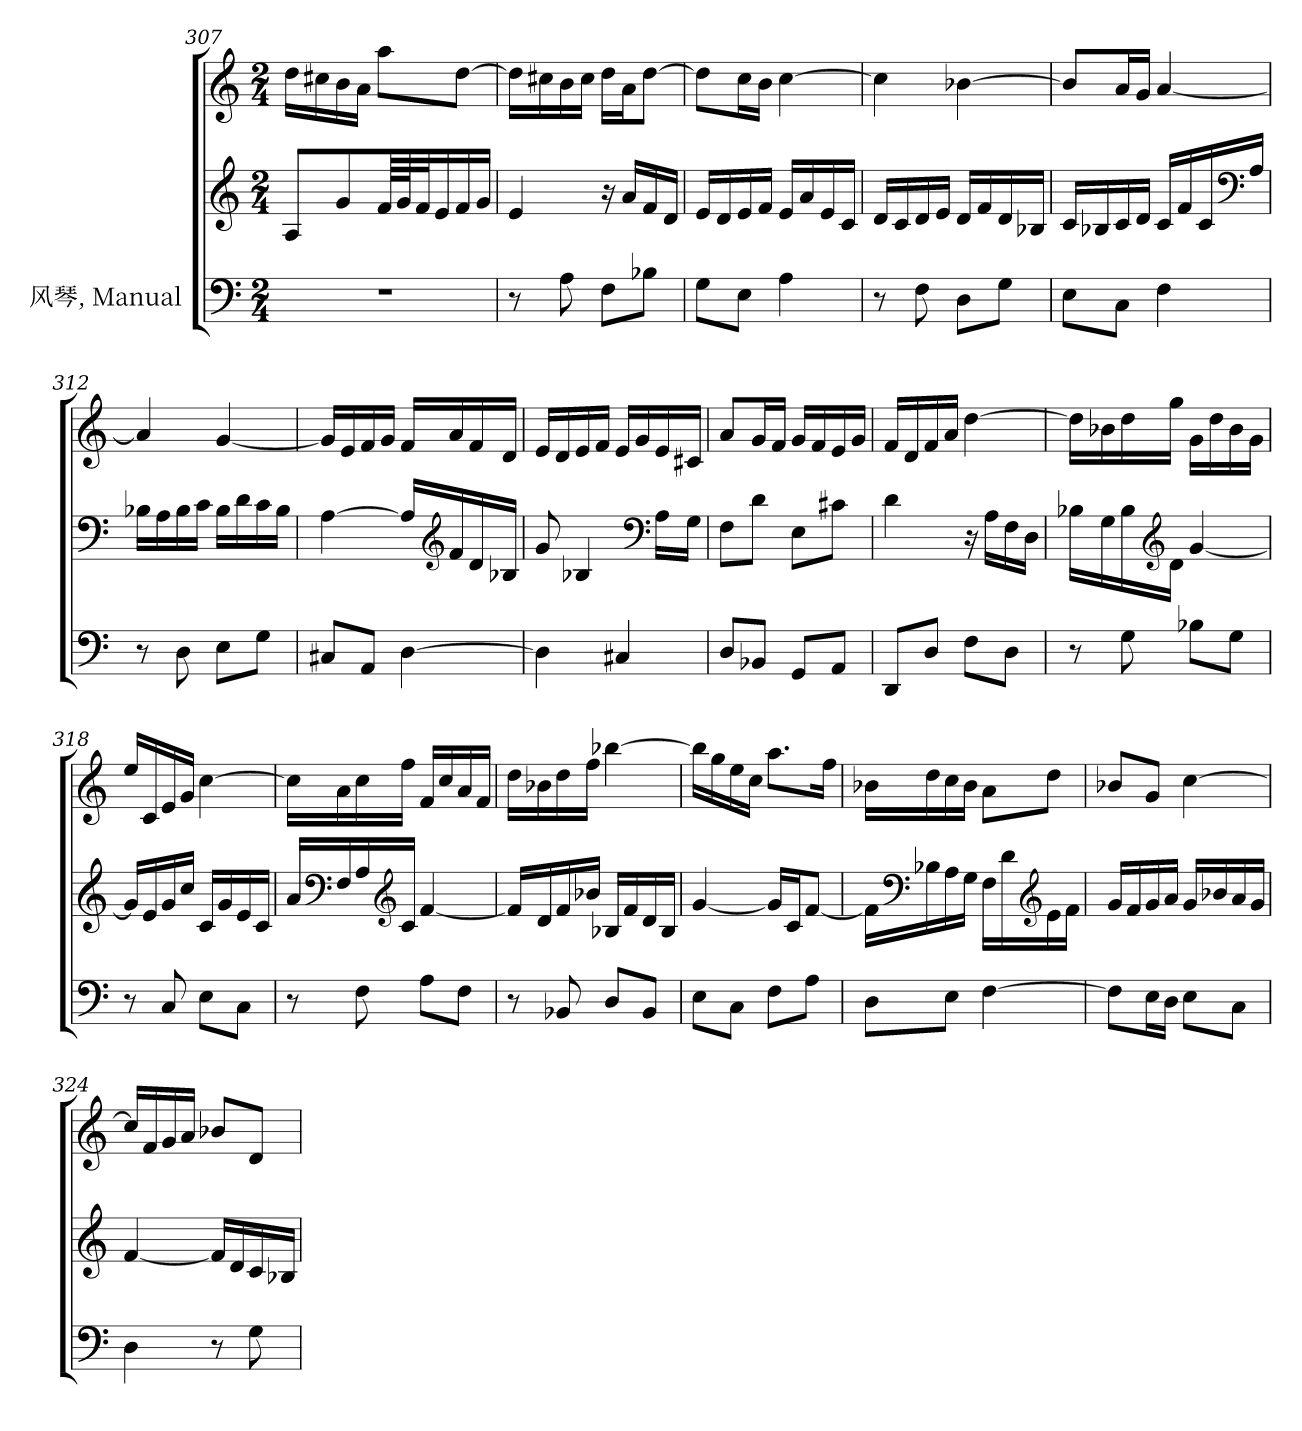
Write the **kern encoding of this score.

**kern	**kern	**kern
*part1	*part1	*part1
*staff3	*staff2	*staff1
*I"风琴, Manual	*	*
*clefF4	*clefG2	*clefG2
*k[]	*k[]	*k[]
*M2/4	*M2/4	*M2/4
=307	=307	=307
2r	8A/L	16dd\LL
.	.	16cc#X\
.	8g/	16b\
.	.	16a\JJ
.	64f/LLL	8aa\L
.	64g/J	.
.	32f/J	.
.	16e/	.
.	16f/	[8dd\J
.	16g/JJ	.
=308	=308	=308
8r	4e/	16dd\LL]
.	.	16cc#X\
8A\	.	16b\
.	.	16cc#\JJ
8F\L	16r	16dd\LL
.	16a/LL	16a\J
8B-X\J	16f/	[8dd\J
.	16d/JJ	.
!!LO:LB:g=z
=309	=309	=309
8G\L	16e/LL	8dd\L]
.	16d/	.
8E\J	16e/	16cc\L
.	16f/JJ	16b\JJ
4A\	16e/LL	[4cc\
.	16a/	.
.	16e/	.
.	16c/JJ	.
=310	=310	=310
8r	16d/LL	4cc\]
.	16c/	.
8F\	16d/	.
.	16e/JJ	.
8D\L	16d/LL	[4b-X\
.	16f/	.
8G\J	16d/	.
.	16B-X/JJ	.
=311	=311	=311
8E\L	16c/LL	8b-/L]
.	16B-X/	.
8C\J	16c/	16a/L
.	16d/JJ	16g/JJ
4F\	16c/LL	[4a/
.	16f/	.
.	16c/	.
*	*clefF4	*
.	16A/JJ	.
=312	=312	=312
8r	16B-X\LL	4a/]
.	16A\	.
8D\	16B-\	.
.	16c\JJ	.
8E\L	16B-\LL	[4g/
.	16d\	.
8G\J	16c\	.
.	16B-\JJ	.
!!LO:PB:g=z
=313	=313	=313
8C#X/L	[4A\	16g/LL]
.	.	16e/
8AA/J	.	16f/
.	.	16g/JJ
[4D\	16A/LL]	16f/LL
*	*clefG2	*
.	16f/	16a/
.	16d/	16f/
.	16B-X/JJ	16d/JJ
=314	=314	=314
4D\]	8g/	16e/LL
.	.	16d/
.	4B-X/	16e/
.	.	16f/JJ
4C#X/	.	16e/LL
.	.	16g/
*	*clefF4	*
.	16A\LL	16e/
.	16G\JJ	16c#X/JJ
=315	=315	=315
8D/L	8F\L	8a/L
8BB-X/J	8d\J	16g/L
.	.	16f/JJ
8GG/L	8E\L	16g/LL
.	.	16f/
8AA/J	8c#X\J	16e/
.	.	16g/JJ
=316	=316	=316
8DD/L	4d\	16f/LL
.	.	16d/
8D/J	.	16f/
.	.	16a/JJ
8F\L	16r	[4dd\
.	16A\LL	.
8D\J	16F\	.
.	16D\JJ	.
!!LO:LB:g=z
=317	=317	=317
8r	16B-X\LL	16dd\LL]
.	16G\	16b-X\
8G\	16B-\	16dd\
*	*clefG2	*
.	16d\JJ	16gg\JJ
8B-X\L	[4g/	16g\LL
.	.	16dd\
8G\J	.	16b-\
.	.	16g\JJ
=318	=318	=318
8r	16g/LL]	16ee/LL
.	16e/	16c/
8C/	16g/	16e/
.	16cc/JJ	16g/JJ
8E\L	16c/LL	[4cc\
.	16g/	.
8C\J	16e/	.
.	16c/JJ	.
=319	=319	=319
8r	16a/LL	16cc\LL]
*	*clefF4	*
.	16F/	16a\
8F\	16A/	16cc\
*	*clefG2	*
.	16c/JJ	16ff\JJ
8A\L	[4f/	16f/LL
.	.	16cc/
8F\J	.	16a/
.	.	16f/JJ
=320	=320	=320
8r	16f/LL]	16dd\LL
.	16d/	16b-X\
8BB-X/	16f/	16dd\
.	16b-X/JJ	16ff\JJ
8D/L	16B-X/LL	[4bb-X\
.	16f/	.
8BB-/J	16d/	.
.	16B-/JJ	.
!!LO:LB:g=z
=321	=321	=321
8E\L	[4g/	16bb-\LL]
.	.	16gg\
8C\J	.	16ee\
.	.	16cc\JJ
8F\L	16g/LL]	8.aa\L
.	16c/J	.
8A\J	[8f/J	.
.	.	16ff\Jk
=322	=322	=322
8D\L	16f\LL]	16b-X\LL
*	*clefF4	*
.	16B-X\	16dd\
8E\J	16A\	16cc\
.	16G\JJ	16b-\JJ
[4F\	16F\LL	8a\L
.	16d\	.
*	*clefG2	*
.	16e\	8dd\J
.	16f\JJ	.
=323	=323	=323
8F\L]	16g/LL	8b-X/L
.	16f/	.
16E\L	16g/	8g/J
16D\JJ	16a/JJ	.
8E\L	16g/LL	[4cc\
.	16b-X/	.
8C\J	16a/	.
.	16g/JJ	.
=324	=324	=324
4D\	[4f/	16cc/LL]
.	.	16f/
.	.	16g/
.	.	16a/JJ
8r	16f/LL]	8b-X/L
.	16d/	.
8G\	16c/	8d/J
.	16B-X/JJ	.
=	=	=
*-	*-	*-
